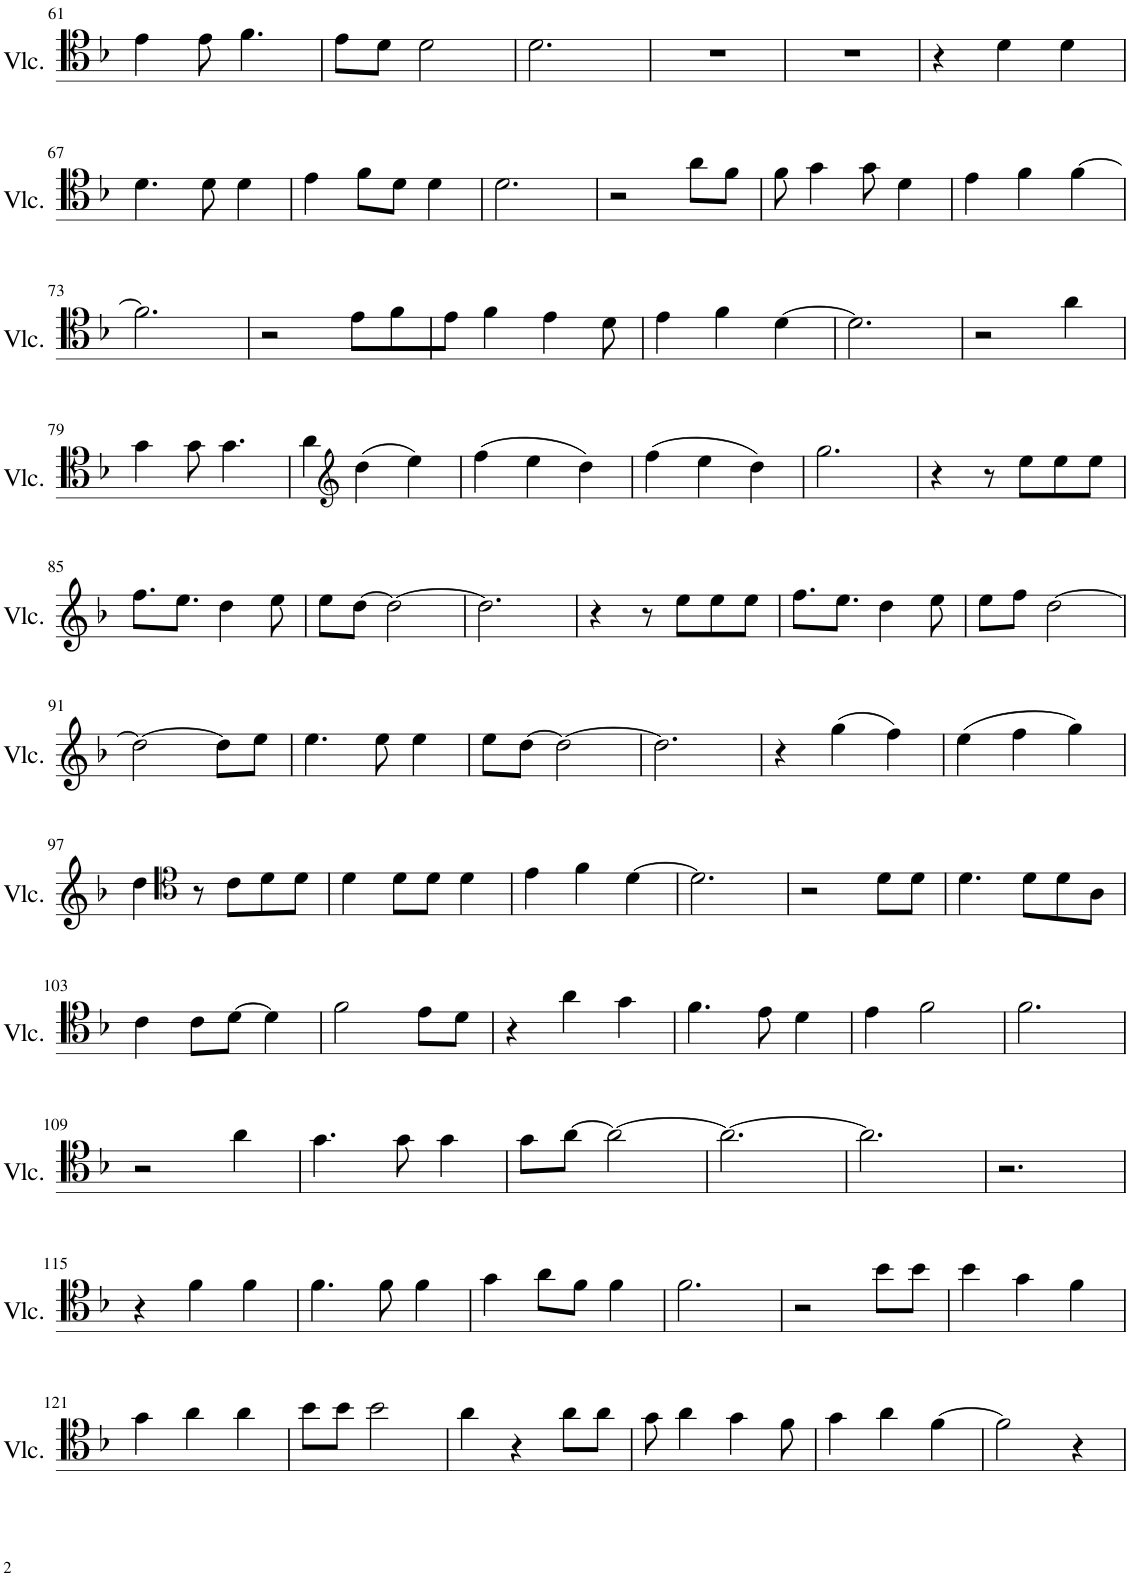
**kern
*part1
*staff1
*I"Violoncello 1
*I'Vlc.
!!LO:PB:g=z
*clefC4
*k[b-]
*M3/4
=61
4e\
8e\
4.f\
=62
8e\L
8d\J
2d\
=63
2.d\
=64
2.r
=65
2.r
=66
4r
4d\
4d\
!!LO:LB:g=z
=67
4.d\
8d\
4d\
=68
4e\
8f\L
8d\J
4d\
=69
2.d\
=70
2r
8a\L
8f\J
=71
8f\
4g\
8g\
4d\
=72
4e\
4f\
[4f\
!!LO:LB:g=z
=73
2.f\]
=74
2r
8e\L
8f\
=75
8e\J
4f\
4e\
8d\
=76
4e\
4f\
[4d\
=77
2.d\]
=78
2r
4a\
!!LO:LB:g=z
=79
4g\
8g\
4.g\
=80
4a\
*clefG2
(4dd\
4ee\)
=81
(4ff\
4ee\
4dd\)
=82
(4ff\
4ee\
4dd\)
=83
2.gg\
=84
4r
8r
8ee\L
8ee\
8ee\J
!!LO:LB:g=z
=85
8.ff\L
8.ee\J
4dd\
8ee\
=86
8ee\L
[8dd\J
2dd\_
=87
2.dd\]
=88
4r
8r
8ee\L
8ee\
8ee\J
=89
8.ff\L
8.ee\J
4dd\
8ee\
=90
8ee\L
8ff\J
[2dd\
!!LO:LB:g=z
=91
2dd\_
8dd\L]
8ee\J
=92
4.ee\
8ee\
4ee\
=93
8ee\L
[8dd\J
2dd\_
=94
2.dd\]
=95
4r
(4gg\
4ff\)
=96
(4ee\
4ff\
4gg\)
!!LO:LB:g=z
=97
4dd\
*clefC4
8r
8c\L
8d\
8d\J
=98
4d\
8d\L
8d\J
4d\
=99
4e\
4f\
[4d\
=100
2.d\]
=101
2r
8d\L
8d\J
=102
4.d\
8d\L
8d\
8A\J
!!LO:LB:g=z
=103
4c\
8c\L
[8d\J
4d\]
=104
2f\
8e\L
8d\J
=105
4r
4a\
4g\
=106
4.f\
8e\
4d\
=107
4e\
2f\
=108
2.f\
!!LO:LB:g=z
=109
2r
4a\
=110
4.g\
8g\
4g\
=111
8g\L
[8a\J
2a\_
=112
2.a\_
=113
2.a\]
=114
2.r
!!LO:LB:g=z
=115
4r
4f\
4f\
=116
4.f\
8f\
4f\
=117
4g\
8a\L
8f\J
4f\
=118
2.f\
=119
2r
8b-\L
8b-\J
=120
4b-\
4g\
4f\
!!LO:LB:g=z
=121
4g\
4a\
4a\
=122
8b-\L
8b-\J
2b-\
=123
4a\
4r
8a\L
8a\J
=124
8g\
4a\
4g\
8f\
=125
4g\
4a\
[4f\
=126
2f\]
4r
=
*-
